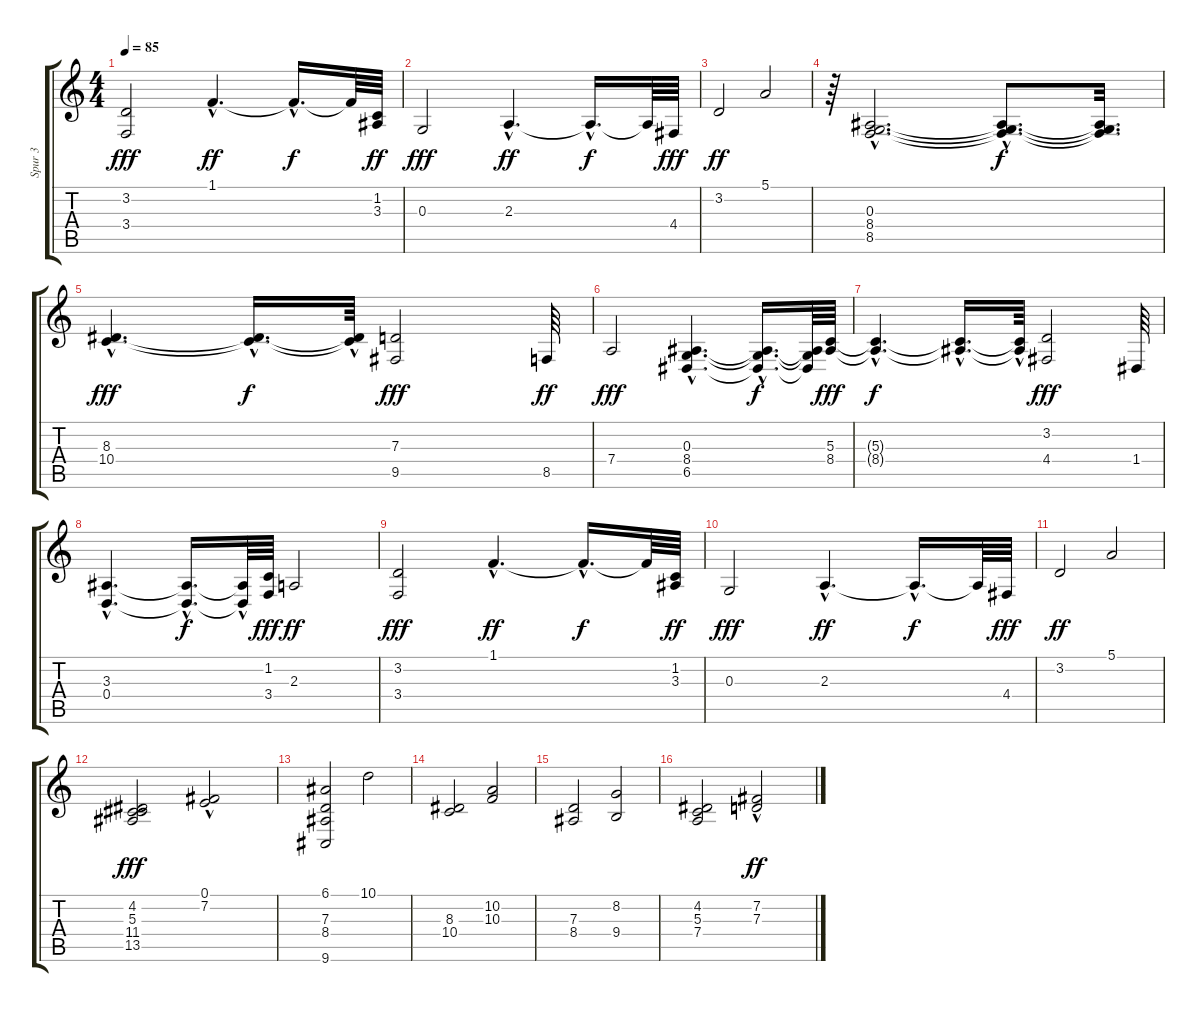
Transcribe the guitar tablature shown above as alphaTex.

\track ("Spur 3" "Spur 3") {instrument choiraahs}
\staff {score tabs}
\tuning (E4 B3 G3 D3 A2 E2) {hide}
\ts (4 4)
\tempo 85
\clef g2
\ks c
(3.2 3.4).2{dy fff} 1.1{hac}.4{d dy ff} 1.1{hac t}.16{d dy f} 1.1{t}.64 (1.2 3.3).64{dy ff} |
0.3.2{dy fff} 2.3{hac}.4{d dy ff} 2.3{hac t}.16{d dy f} 2.3{t}.64 4.4.64{dy fff} |
3.2.2{dy ff} 5.1.2 |
r.64 (0.3{hac} 8.4{hac} 8.5{hac}).2{d} (0.3{hac t} 8.4{hac t} 8.5{hac t}).8{d dy f} (0.3{t} 8.4{t} 8.5{t}).32{d} |
(8.3{hac} 10.4{hac}).4{d dy fff} (8.3{hac t} 10.4{hac t}).16{d dy f} (8.3{hac t} 10.4{t}).64 (7.3 9.5).2{dy fff} 8.5.64{dy ff} |
7.4.2{dy fff} (0.3{hac} 8.4{hac} 6.5{hac}).4{d} (0.3{hac t} 8.4{hac t} 6.5{hac t}).16{d dy f} (0.3{t} 8.4{t} 6.5{t}).64 (5.3 8.4).64{dy fff} |
(5.3{hac t} 8.4{hac t}).4{d dy f} (5.3{hac t} 8.4{hac t}).16{d} (5.3{t} 8.4{hac t}).64 (3.2 4.4).2{dy fff} 1.4.64 |
(3.3{hac} 0.4{hac}).4{d} (3.3{hac t} 0.4{hac t}).16{d dy f} (3.3{hac t} 0.4{hac t}).64 (1.2 3.4).64{dy fff} 2.3.2{dy ff} |
(3.2 3.4).2{dy fff} 1.1{hac}.4{d dy ff} 1.1{hac t}.16{d dy f} 1.1{t}.64 (1.2 3.3).64{dy ff} |
0.3.2{dy fff} 2.3{hac}.4{d dy ff} 2.3{hac t}.16{d dy f} 2.3{t}.64 4.4.64{dy fff} |
3.2.2{dy ff} 5.1.2 |
(4.2 5.3 11.4 13.5).2{dy fff} (0.1{hac} 7.2).2 |
(6.1 7.3 8.4 9.6).2 10.1.2 |
(8.3 10.4).2 (10.2 10.3).2 |
(7.3 8.4).2 (8.2 9.4).2 |
(4.2 5.3 7.4).2 (7.2 7.3{hac}).2{dy ff}
